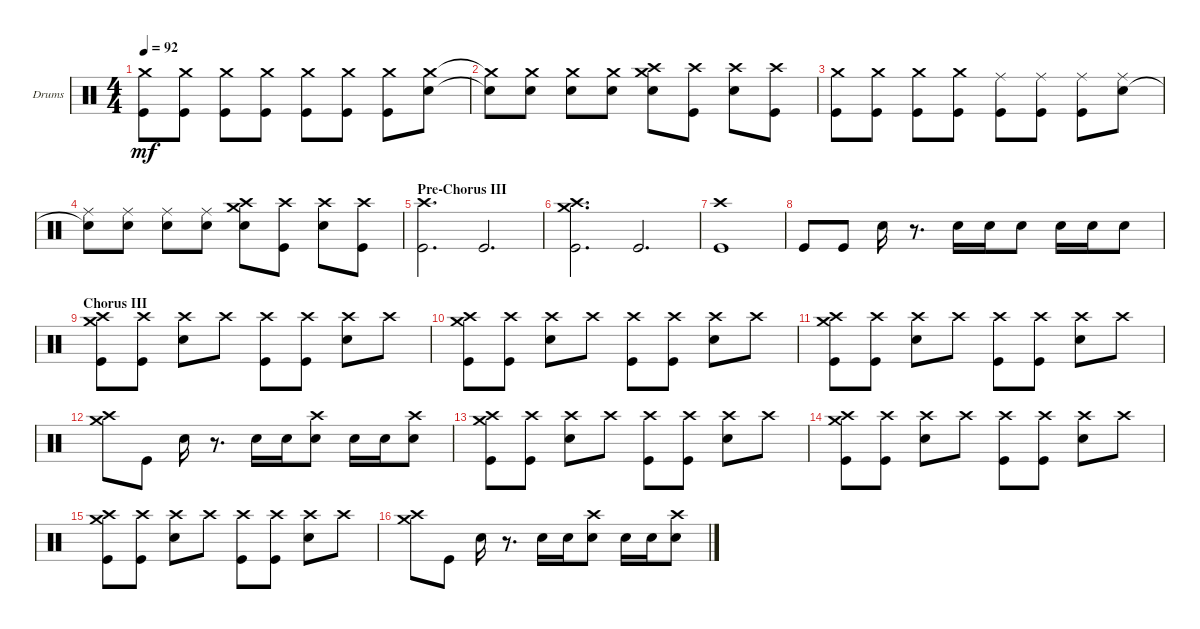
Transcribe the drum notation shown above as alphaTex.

\defaultSystemsLayout 4
\bracketExtendMode groupsimilarinstruments
\firstSystemTrackNameOrientation horizontal
\otherSystemsTrackNameOrientation horizontal
\track ("Drumkit" "Drums") {instrument percussion}
\staff {score}
\articulation defaults
\ts (4 4)
\tempo 92
\clef neutral
\scale
0.333333
\ks c
("Kick (hit)" "Crash medium (hit)").8{dy mf} ("Kick (hit)" "Crash medium (hit)").8 ("Kick (hit)" "Crash medium (hit)").8 ("Kick (hit)" "Crash medium (hit)").8 ("Kick (hit)" "Crash medium (hit)").8 ("Kick (hit)" "Crash medium (hit)").8 ("Kick (hit)" "Crash medium (hit)").8 ("Snare (hit) 2" "Crash medium (hit)").8 |
\scale
0.333333 ("Snare (hit) 2"{t} "Crash medium (hit)"{t}).8 ("Snare (hit) 2" "Crash medium (hit)").8 ("Snare (hit) 2" "Crash medium (hit)").8 ("Snare (hit) 2" "Crash medium (hit)").8 ("Crash medium (hit)" "Crash high (hit)" "Snare (hit) 2").8 ("Crash high (hit)" "Kick (hit)").8 ("Crash high (hit)" "Snare (hit) 2").8 ("Crash high (hit)" "Kick (hit)").8 |
\scale
0.333333 ("Kick (hit)" "Crash medium (hit)").8 ("Kick (hit)" "Crash medium (hit)").8 ("Kick (hit)" "Crash medium (hit)").8 ("Kick (hit)" "Crash medium (hit)").8 ("Kick (hit)" "Ride (middle)").8 ("Kick (hit)" "Ride (middle)").8 ("Kick (hit)" "Ride (middle)").8 ("Snare (hit) 2" "Ride (middle)").8 |
\scale
0.333333 ("Snare (hit) 2"{t} "Ride (middle)").8 ("Ride (middle)" "Snare (hit) 2").8 ("Snare (hit) 2" "Ride (middle)").8 ("Snare (hit) 2" "Ride (middle)").8 ("Snare (hit) 2" "Crash medium (hit)" "Crash high (hit)").8 ("Kick (hit)" "Crash high (hit)").8 ("Snare (hit) 2" "Crash high (hit)").8 ("Kick (hit)" "Crash high (hit)").8 |
\section ("" "Pre-Chorus III")
\scale
0.333333 ("Crash high (hit)" "Kick (hit)").2{d} "Kick (hit)".2{d} |
\scale
0.333333 ("Crash medium (hit)" "Crash high (hit)" "Kick (hit)").2{d} "Kick (hit)".2{d} |
\scale
0.333333 ("Crash high (hit)" "Kick (hit)").1 |
\scale
0.333333 "Kick (hit)".8 "Kick (hit)".8 "Snare (hit) 2".16 r.8{d} "Snare (hit) 2".16 "Snare (hit) 2".16 "Snare (hit) 2".8 "Snare (hit) 2".16 "Snare (hit) 2".16 "Snare (hit) 2".8 |
\section ("" "Chorus III")
\scale
0.333333 ("Kick (hit)" "Crash high (hit)" "Crash medium (hit)").8 ("Kick (hit)" "Crash high (hit)").8 ("Snare (hit) 2" "Crash high (hit)").8 "Crash high (hit)".8 ("Kick (hit)" "Crash high (hit)").8 ("Kick (hit)" "Crash high (hit)").8 ("Snare (hit) 2" "Crash high (hit)").8 "Crash high (hit)".8 |
\scale
0.333333 ("Kick (hit)" "Crash high (hit)" "Crash medium (hit)").8 ("Kick (hit)" "Crash high (hit)").8 ("Snare (hit) 2" "Crash high (hit)").8 "Crash high (hit)".8 ("Kick (hit)" "Crash high (hit)").8 ("Kick (hit)" "Crash high (hit)").8 ("Snare (hit) 2" "Crash high (hit)").8 "Crash high (hit)".8 |
\scale
0.333333 ("Kick (hit)" "Crash high (hit)" "Crash medium (hit)").8 ("Kick (hit)" "Crash high (hit)").8 ("Snare (hit) 2" "Crash high (hit)").8 "Crash high (hit)".8 ("Kick (hit)" "Crash high (hit)").8 ("Kick (hit)" "Crash high (hit)").8 ("Snare (hit) 2" "Crash high (hit)").8 "Crash high (hit)".8 |
\scale
0.333333 ("Crash medium (hit)" "Crash high (hit)").8 "Kick (hit)".8 "Snare (hit) 2".16 r.8{d} "Snare (hit) 2".16 "Snare (hit) 2".16 ("Snare (hit) 2" "Crash high (hit)").8 "Snare (hit) 2".16 "Snare (hit) 2".16 ("Snare (hit) 2" "Crash high (hit)").8 |
\scale
0.333333 ("Kick (hit)" "Crash high (hit)" "Crash medium (hit)").8 ("Kick (hit)" "Crash high (hit)").8 ("Snare (hit) 2" "Crash high (hit)").8 "Crash high (hit)".8 ("Kick (hit)" "Crash high (hit)").8 ("Kick (hit)" "Crash high (hit)").8 ("Snare (hit) 2" "Crash high (hit)").8 "Crash high (hit)".8 |
\scale
0.333333 ("Kick (hit)" "Crash high (hit)" "Crash medium (hit)").8 ("Kick (hit)" "Crash high (hit)").8 ("Snare (hit) 2" "Crash high (hit)").8 "Crash high (hit)".8 ("Kick (hit)" "Crash high (hit)").8 ("Kick (hit)" "Crash high (hit)").8 ("Snare (hit) 2" "Crash high (hit)").8 "Crash high (hit)".8 |
\scale
0.333333 ("Kick (hit)" "Crash high (hit)" "Crash medium (hit)").8 ("Kick (hit)" "Crash high (hit)").8 ("Snare (hit) 2" "Crash high (hit)").8 "Crash high (hit)".8 ("Kick (hit)" "Crash high (hit)").8 ("Kick (hit)" "Crash high (hit)").8 ("Snare (hit) 2" "Crash high (hit)").8 "Crash high (hit)".8 |
\scale
0.333333 ("Crash medium (hit)" "Crash high (hit)").8 "Kick (hit)".8 "Snare (hit) 2".16 r.8{d} "Snare (hit) 2".16 "Snare (hit) 2".16 ("Snare (hit) 2" "Crash high (hit)").8 "Snare (hit) 2".16 "Snare (hit) 2".16 ("Snare (hit) 2" "Crash high (hit)").8
